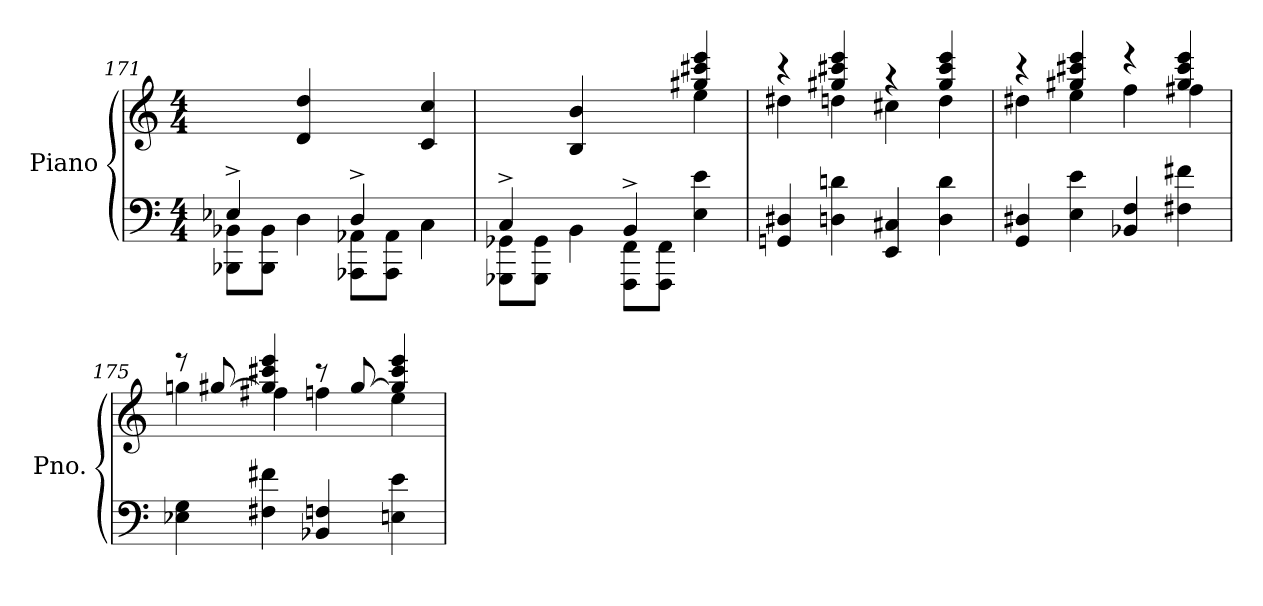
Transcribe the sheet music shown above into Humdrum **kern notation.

**kern	**kern
*part1	*part1
*staff2	*staff1
*I"Piano	*
*I'Pno.	*
*clefF4	*clefG2
*k[]	*k[]
*M4/4	*M4/4
=171	=171
*^	*
4E-X^/	8BBB-X\ 8BB-X\L	4ryy
.	8BBB-\ 8BB-\J	.
4ryy	4D\	4d/ 4dd/
4D^/	8AAA-X\ 8AA-X\L	4ryy
.	8AAA-\ 8AA-\J	.
4ryy	4C\	4c/ 4cc/
=172	=172	=172
*	*	*^
4C^/	8GGG-X\ 8GG-X\L	4ryy	2.ryy
.	8GGG-\ 8GG-\J	.	.
4ryy	4BB\	4B/ 4b/	.
4BB^/	8FFF\ 8FF\L	4ryy	.
.	8FFF\ 8FF\J	.	.
4ryy	4E\ 4e\	4gg#X/ 4ccc#X/ 4eee/	4ee\
*v	*v	*	*
=173	=173	=173
4GGn/ 4D#X/	4r	4dd#X\
4Dn\ 4dn\	4gg#X/ 4ccc#X/ 4eee/	4ddn\
4EE/ 4C#X/	4r	4cc#X\
4D\ 4d\	4gg#/ 4ccc#/ 4eee/	4dd\
=174	=174	=174
4GG/ 4D#X/	4r	4dd#X\
4E\ 4e\	4gg#X/ 4ccc#X/ 4eee/	4ee\
4BB-X/ 4F/	4r	4ff\
4F#X\ 4f#X\	4gg#/ 4ccc#/ 4eee/	4ff#X\
=175	=175	=175
4E-X\ 4G\	8r	4ggn\
.	[8gg#X/	.
4F#X\ 4f#X\	4gg#/] 4ccc#X/ 4eee/	4ff#X\
4BB-X/ 4Fn/	8r	4ffn\
.	[8gg#/	.
4En\ 4e\	4gg#/] 4ccc#/ 4eee/	4ee\
*	*v	*v
=	=
*-	*-
